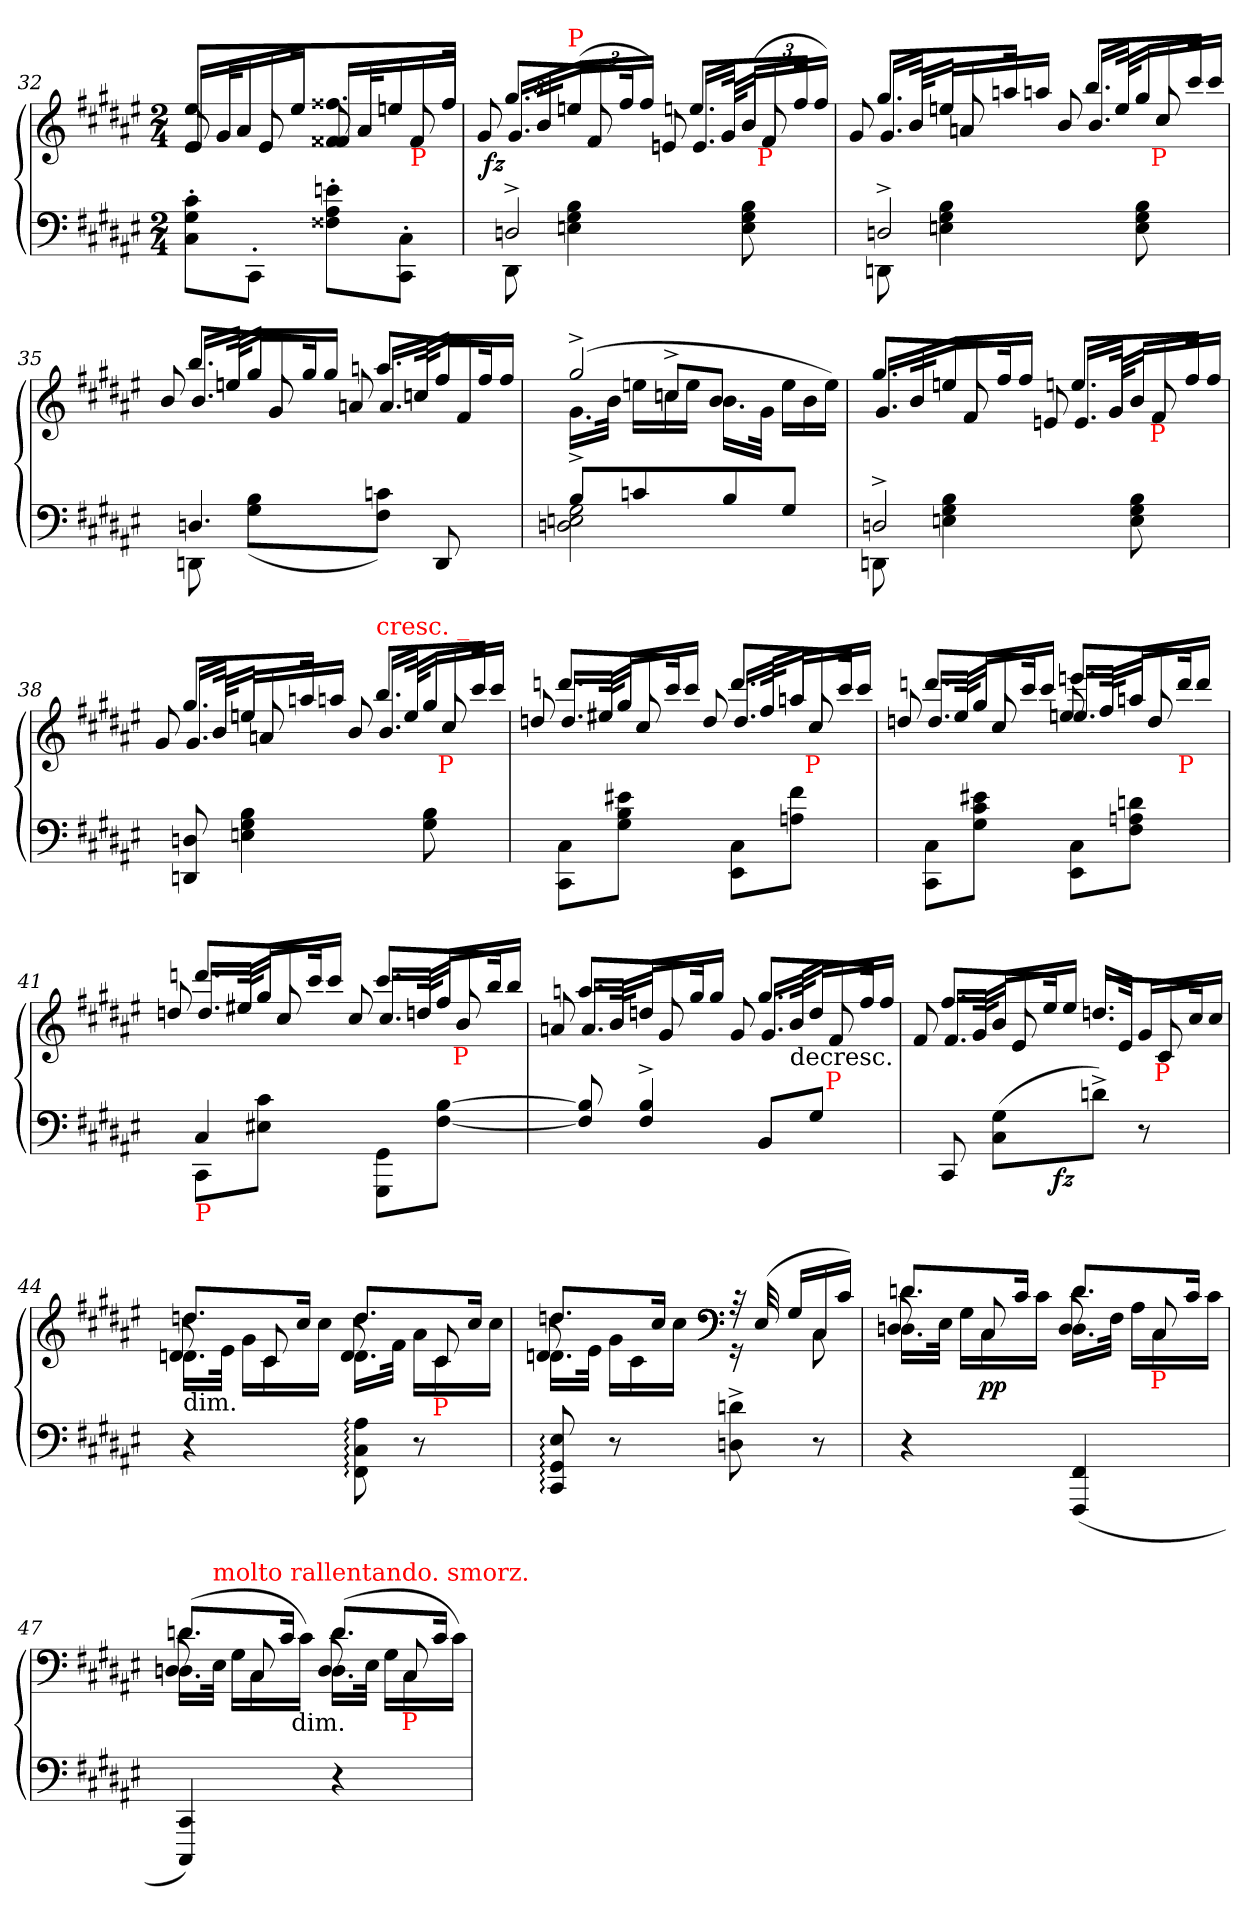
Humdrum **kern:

**kern	**kern	**dynam
*part1	*part1	*part1
*staff2	*staff1	*staff1/2
*clefF4	*clefG2	*
*k[f#c#g#d#a#e#]	*k[f#c#g#d#a#e#]	*
*F#:	*F#:	*
*M2/4	*M2/4	*
*	*Xtuplet	*
=32	=32	=32
!	!LO:N:vis=4.	!
*	*^	*
*	*	*^	*
*	*	*	*^	*
8c#'>\ 8G#'>\ 8C#'>\L	5ee#	20ryy	20e#LL	10e#/	.
.	.	20g#/KL	20g#	.	.
.	.	10a#/J	20a#	20ryy	.
8CC#'>J	.	.	.	.	.
.	.	.	20e#	10e#/	.
.	20ee#JJ	20ryy	20ee#JJ	.	.
!	!LO:N:vis=4.	!	!	!	!
8en'>\ 8A#'>\ 8F##X'>\L	5ff##X	20ryy	20f##XLL	10f##X/	.
.	.	20a#/KL	20a#	.	.
.	.	10een/J	20een	20ryy	.
8C#'> 8CC#'>J	.	.	.	.	.
!	!	!	!LO:TX:b:color=red:t=P	!	!
.	.	.	20f##	10f##/	.
.	20ff##JJ	20ryy	20ff##JJ	.	.
=33	=33	=33	=33	=33	=33
*^	*	*	*	*	*
!	!	!	!	!	!	!LO:DY:rj
2Dn^>	8DD#	8.gg#L	16.ryy	16.g#LL	12g#/	fz
.	.	.	.	.	12ryy	.
.	.	.	32b/KLL	32bJJk	.	.
*	*	*	*	*tuplet	*	*
*	*	*	*	*Xbrackettup	*	*
!	!	!	!LO:TX:a:color=red:t=P	!	!	!
.	4B 4G# 4En	.	16een/JJ	(>24eenLL	.	.
.	.	.	.	24f#	12f#/	.
.	.	16ff#Jk	16ryy	.	.	.
.	.	.	.	24ff#JJ)	.	.
*	*	*	*	*	*Xtuplet	*
.	.	8.eenL	16.ryy	16.enLL	12en/	.
.	.	.	.	.	12ryy	.
.	.	.	32g#/KLL	32g#JJk	.	.
*	*	*	*	*tuplet	*	*
.	8B 8G# 8E	.	16b/JJ	(>24bLL	.	.
!	!	!	!	!LO:TX:b:color=red:t=P	!	!
.	.	.	.	24f#	12f#/	.
.	.	16ff#Jk	16ryy	.	.	.
.	.	.	.	24ff#JJ)	.	.
=34	=34	=34	=34	=34	=34	=34
*	*	*	*	*	*Xtuplet	*
2Dn^>	8DDn	8.gg#L	16.ryy	16.g#LL	12g#/	.
.	.	.	.	.	12ryy	.
.	.	.	32b/KLL	32bJJk	.	.
.	4B 4G# 4En	.	16een/JJ	24eenLL	.	.
.	.	.	.	24an	12an/	.
.	.	16aanJk	16ryy	.	.	.
.	.	.	.	24aanJJ	.	.
.	.	8.bbL	16.ryy	16.bLL	12b/	.
.	.	.	.	.	12ryy	.
.	.	.	32ee/KLL	32eeJJk	.	.
.	8B 8G# 8E	.	16gg#/JJ	24gg#LL	.	.
!	!	!	!	!LO:TX:b:color=red:t=P	!	!
.	.	.	.	24cc#	12cc#/	.
.	.	16ccc#Jk	16ryy	.	.	.
.	.	.	.	24ccc#JJ	.	.
=35	=35	=35	=35	=35	=35	=35
4.Dn	8DDn	8.bbL	16.ryy	16.bLL	12b/	.
.	.	.	.	.	12ryy	.
.	.	.	32een/KLL	32eenJJk	.	.
.	(>8B 8G#L	.	16gg#/JJ	24gg#LL	.	.
.	.	.	.	24g#	12g#/	.
.	.	16gg#Jk	16ryy	.	.	.
.	.	.	.	24gg#JJ	.	.
.	8cn 8F#J)	8.aanL	16.ryy	16.anLL	12an/	.
.	.	.	.	.	12ryy	.
.	.	.	32ccn/KLL	32ccnJJk	.	.
8DD	8ryy	.	16ff#/JJ	24ff#LL	.	.
.	.	.	.	24f#	12ryy	.
.	.	16ff#Jk	16ryy	.	.	.
.	.	.	.	24ff#JJ	.	.
*	*	*	*	*v	*v	*
=36	=36	=36	=36	=36	=36
8B^L	2G# 2En 2Dn	(>2gg#^>	16.g#LL	12ryy	.
.	.	.	.	12ryy	.
.	.	.	32bJJk	.	.
8cn	.	.	24eenLL	.	.
.	.	.	24ccn	12ccn^>/L	.
.	.	.	24eeJJ	.	.
8B	.	.	16.bLL	12b/J	.
.	.	.	.	12ryy	.
.	.	.	32g#JJk	.	.
8G#J	.	.	24eeLL	.	.
.	.	.	24b	12ryy	.
.	.	.	24eeJJ)	.	.
=37	=37	=37	=37	=37	=37
*	*	*	*	*^	*
2Dn^	8DDn	8.gg#L	16.ryy	16.g#LL	12ryy	.
.	.	.	.	.	12ryy	.
.	.	.	32b/KLL	32bJJk	.	.
.	4B 4G# 4En	.	16een/JJ	24eenLL	.	.
.	.	.	.	24f#	12f#/	.
.	.	16ff#Jk	16ryy	.	.	.
.	.	.	.	24ff#JJ	.	.
.	.	8.eenL	16.ryy	16.enLL	12en/	.
.	.	.	.	.	12ryy	.
.	.	.	32g#/KLL	32g#JJk	.	.
.	8B 8G# 8E	.	16b/JJ	24bLL	.	.
!	!	!	!	!LO:TX:b:color=red:t=P	!	!
.	.	.	.	24f#	12f#/	.
.	.	16ff#Jk	16ryy	.	.	.
.	.	.	.	24ff#JJ	.	.
*v	*v	*	*	*	*	*
=38	=38	=38	=38	=38	=38
8Dn 8DDn	8.gg#L	16.ryy	16.g#LL	12g#/	.
.	.	.	.	12ryy	.
.	.	32b/KLL	32bJJk	.	.
4B 4G# 4En	.	16een/JJ	24eenLL	.	.
.	.	.	24an	12an/	.
.	16aanJk	16ryy	.	.	.
.	.	.	24aanJJ	.	.
!	!LO:TX:a:color=red:t=cresc. _	!	!	!	!
.	8.bbL	16.ryy	16.bLL	12b/	.
.	.	.	.	12ryy	.
.	.	32ee/KLL	32eeJJk	.	.
8B 8G#	.	16gg#/JJ	24gg#LL	.	.
!	!	!	!LO:TX:b:color=red:t=P	!	!
.	.	.	24cc#	12cc#/	.
.	16ccc#Jk	16ryy	.	.	.
.	.	.	24ccc#JJ	.	.
=39	=39	=39	=39	=39	=39
8C# 8CC#L	8.dddnL	16.ryy	16.ddnLL	12ddn/	.
.	.	.	.	12ryy	.
.	.	32ee#X/KLL	32ee#XJJk	.	.
8e#X 8B 8G#J	.	16gg#/JJ	24gg#LL	.	.
.	.	.	24cc#	12cc#/	.
.	16ccc#Jk	16ryy	.	.	.
.	.	.	24ccc#JJ	.	.
8C# 8EE#L	8.dddL	16.ryy	16.ddLL	12dd/	.
.	.	.	.	12ryy	.
.	.	32ff#/KLL	32ff#JJk	.	.
8f# 8AnJ	.	16aan/JJ	24aanLL	.	.
!	!	!	!LO:TX:b:color=red:t=P	!	!
.	.	.	24cc#	12cc#/	.
.	16ccc#Jk	16ryy	.	.	.
.	.	.	24ccc#JJ	.	.
=40	=40	=40	=40	=40	=40
8C# 8CC#L	8.dddnL	16.ryy	16.ddnLL	12ddn/	.
.	.	.	.	12ryy	.
.	.	32ee#/KLL	32ee#JJk	.	.
8e#X 8c# 8G#J	.	16gg#/JJ	24gg#LL	.	.
.	.	.	24cc#	12cc#/	.
.	16ccc#Jk	16ryy	.	.	.
.	.	.	24ccc#JJ	.	.
8C# 8EE#L	8.eeenL	16.ryy	16.eenLL	12een/	.
.	.	.	.	12ryy	.
.	.	32ff#/KLL	32ff#JJk	.	.
8dn 8An 8F#J	.	16aan/JJ	24aanLL	.	.
.	.	.	24dd	12dd/	.
!	!LO:TX:b:color=red:t=P	!	!	!	!
.	16dddJk	16ryy	.	.	.
.	.	.	24dddJJ	.	.
16ryy	16ryy	16ryy	16ryy	16ryy	.
=41	=41	=41	=41	=41	=41
*^	*	*	*	*	*
!LO:TX:b:color=red:t=P	!	!	!	!	!	!
4C#/	8CC#L	8.dddnL	16.ryy	16.ddnLL	12ddn/	.
.	.	.	.	.	12ryy	.
.	.	.	32ee#X/KLL	32ee#XJJk	.	.
.	8c# 8E#XJ	.	16gg#/JJ	24gg#LL	.	.
.	.	.	.	24cc#	12cc#/	.
.	.	16ccc#Jk	16ryy	.	.	.
.	.	.	.	24ccc#JJ	.	.
4ryy	8GG#\ 8GGG#\L	8.ccc#L	16.ryy	16.cc#LL	12cc#/	.
.	.	.	.	.	12ryy	.
.	.	.	32ddn/KLL	32ddnJJk	.	.
.	[8B [8F#J	.	16ff#/JJ	24ff#LL	.	.
!	!	!	!	!LO:TX:b:color=red:t=P	!	!
.	.	.	.	24b	12b/	.
.	.	16bbJk	16ryy	.	.	.
.	.	.	.	24bbJJ	.	.
=42	=42	=42	=42	=42	=42	=42
*	*^	*	*	*	*	*
8B]/ 8F#]/	4ryy	8ryy	8.aanL	16.ryy	16.anLL	12an/	.
.	.	.	.	.	.	12ryy	.
.	.	.	.	32b/KLL	32bJJk	.	.
4B^>/ 4F#^>/	.	8ryy	.	16ddn/JJ	24ddnLL	.	.
.	.	.	.	.	24g#	12g#/	.
.	.	.	16gg#Jk	16ryy	.	.	.
.	.	.	.	.	24gg#JJ	.	.
.	4BB/	8BBL	8.gg#L	16.ryy	16.g#LL	12g#/	.
.	.	.	.	.	.	12ryy	.
!	!	!	!	!LO:TX:b:t=decresc.	!	!	!
.	.	.	.	32b/KLL	32bJJk	.	.
8ryy	.	8G#J	.	16dd/JJ	24ddLL	.	.
!	!	!	!	!	!LO:TX:b:color=red:t=P	!	!
.	.	.	.	.	24f#	12f#/	.
.	.	.	16ff#Jk	16ryy	.	.	.
.	.	.	.	.	24ff#JJ	.	.
*	*v	*v	*	*	*	*	*
=43	=43	=43	=43	=43	=43	=43
8CC#/	6ryy	8.ff#L	16.ryy	16.f#LL	12f#/	.
.	.	.	.	.	12ryy	.
.	.	.	32g#/KLL	32g#JJk	.	.
(>8G# 8C#L	.	.	16b/JJ	24bLL	.	.
.	24ryy	.	.	24e#	12e#/	.
.	.	16ee#Jk	16ryy	.	.	.
!	!	!	!	!	!	!LO:DY:b=2
.	6..ryy	.	.	24ee#JJ	.	fz
8dn^<J)	.	8.ddnL	16.ryy	16.ddnLL	6ryy	.
.	.	.	32ryy	32e#JJk	.	.
8r	.	.	16ryy	24g#LL	.	.
!	!	!	!	!LO:TX:b:color=red:t=P	!	!
.	.	.	.	24c#	12c#/	.
.	.	16cc#Jk	16ryy	.	.	.
.	.	.	.	24cc#JJ	.	.
*	*	*	*	*v	*v	*
=44	=44	=44	=44	=44	=44
!	!	!LO:TX:c:t=dim.	!	!	!
*v	*v	*	*	*	*
4r	8.ddnL	16.dnLL	12dn/	.
.	.	.	12ryy	.
.	.	32e#JJk	.	.
.	.	24g#LL	.	.
.	.	24c#	12c#/	.
.	16cc#Jk	.	.	.
.	.	24cc#JJ	.	.
8A#:\ 8C#:\ 8FF#:\	8.ddL	16.dLL	12d/	.
.	.	.	12ryy	.
.	.	32f#JJk	.	.
8r	.	24a#LL	.	.
!	!	!LO:TX:b:color=red:t=P	!	!
.	.	24c#	12c#/	.
.	16cc#Jk	.	.	.
.	.	24cc#JJ	.	.
=45	=45	=45	=45	=45
8E#:/ 8GG#:/ 8CC#:/	8.ddnL	16.dnLL	12dn/	.
.	.	.	6ryy	.
.	.	32e#JJk	.	.
8r	.	24g#LL	.	.
.	.	24c#	.	.
.	16cc#Jk	.	.	.
.	.	24cc#JJ	.	.
*	*clefF4	*	*	*
8dn^>\ 8Dn^>\	32r	16r	8ryy	.
.	(>32E#/	.	.	.
.	16G#/LL	16ryy	.	.
8r	16C#/	8C#\	8ryy	.
.	16c#/JJ)	.	.	.
=46	=46	=46	=46	=46
4r	8.dnL	16.DnLL	12Dn/	.
.	.	.	12ryy	.
.	.	32E#JJk	.	.
.	.	24G#LL	.	.
.	.	24C#	12C#/	pp
.	16c#Jk	.	.	.
.	.	24c#JJ	.	.
(<4FF# 4FFF#	8.dL	16.DLL	12D/	.
.	.	.	12ryy	.
.	.	32F#JJk	.	.
.	.	24A#LL	.	.
!	!	!LO:TX:b:color=red:t=P	!	!
.	.	24C#	12C#/	.
.	16c#Jk	.	.	.
.	.	24c#JJ	.	.
=47	=47	=47	=47	=47
4CC# 4CCC#)	(>8.dnL	16.DnLL	12Dn/	.
.	.	.	12ryy	.
!	!	!LO:TX:a:color=red:t=molto rallentando. smorz.	!	!
.	.	32E#JJk	.	.
.	.	24G#LL	.	.
.	.	24C#	12C#/	.
.	16c#Jk	.	.	.
!	!	!LO:TX:c:t=dim.	!	!
.	.	24c#JJ)	.	.
4r	(>8.dL	16.DLL	12D/	.
.	.	.	12ryy	.
.	.	32E#JJk	.	.
.	.	24G#LL	.	.
!	!	!LO:TX:b:color=red:t=P	!	!
.	.	24C#	12C#/	.
.	16c#Jk	.	.	.
.	.	24c#JJ)	.	.
*	*v	*v	*v	*
=	=	=
*-	*-	*-
